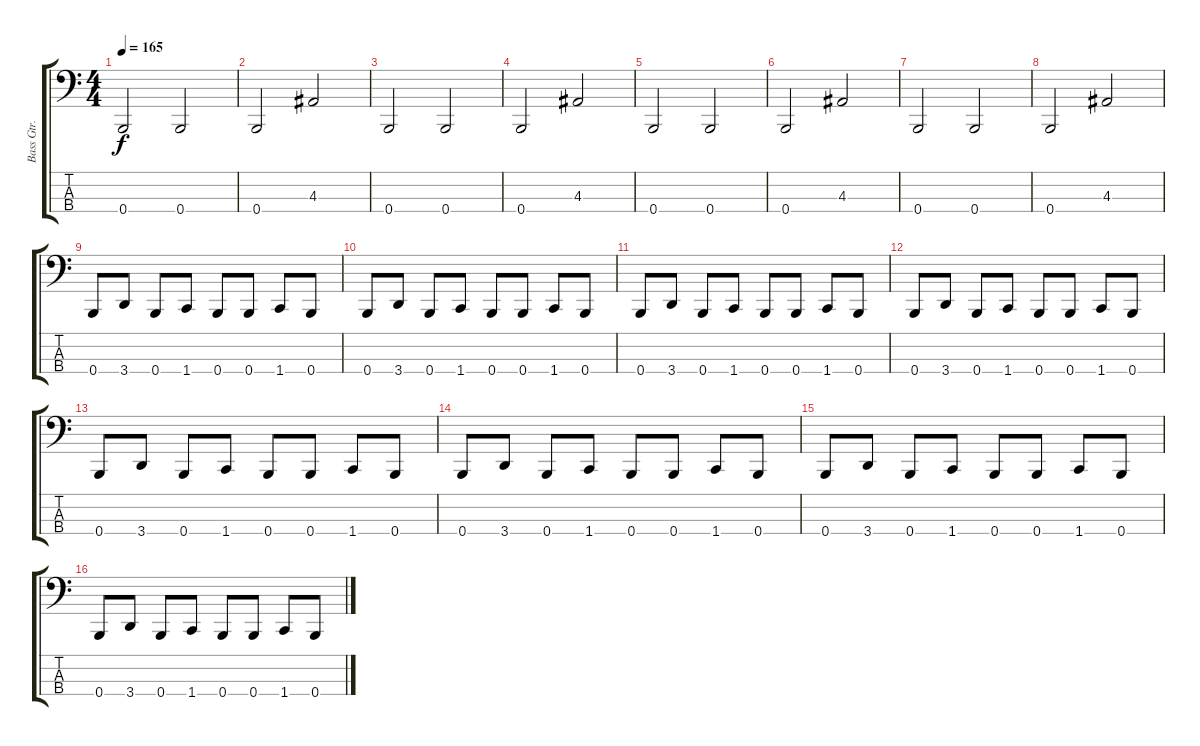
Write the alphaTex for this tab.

\track ("Bass Gtr." "Bass Gtr.") {instrument electricbasspick}
\staff {score tabs}
\tuning (E2 B1 Gb1 B0) {hide}
\ts (4 4)
\tempo 165
\clef f4
\ks c
0.4.2{dy f} 0.4.2 |
0.4.2 4.3.2 |
0.4.2 0.4.2 |
0.4.2 4.3.2 |
0.4.2 0.4.2 |
0.4.2 4.3.2 |
0.4.2 0.4.2 |
0.4.2 4.3.2 |
0.4.8 3.4.8 0.4.8 1.4.8 0.4.8 0.4.8 1.4.8 0.4.8 |
0.4.8 3.4.8 0.4.8 1.4.8 0.4.8 0.4.8 1.4.8 0.4.8 |
0.4.8 3.4.8 0.4.8 1.4.8 0.4.8 0.4.8 1.4.8 0.4.8 |
0.4.8 3.4.8 0.4.8 1.4.8 0.4.8 0.4.8 1.4.8 0.4.8 |
0.4.8 3.4.8 0.4.8 1.4.8 0.4.8 0.4.8 1.4.8 0.4.8 |
0.4.8 3.4.8 0.4.8 1.4.8 0.4.8 0.4.8 1.4.8 0.4.8 |
0.4.8 3.4.8 0.4.8 1.4.8 0.4.8 0.4.8 1.4.8 0.4.8 |
0.4.8 3.4.8 0.4.8 1.4.8 0.4.8 0.4.8 1.4.8 0.4.8
